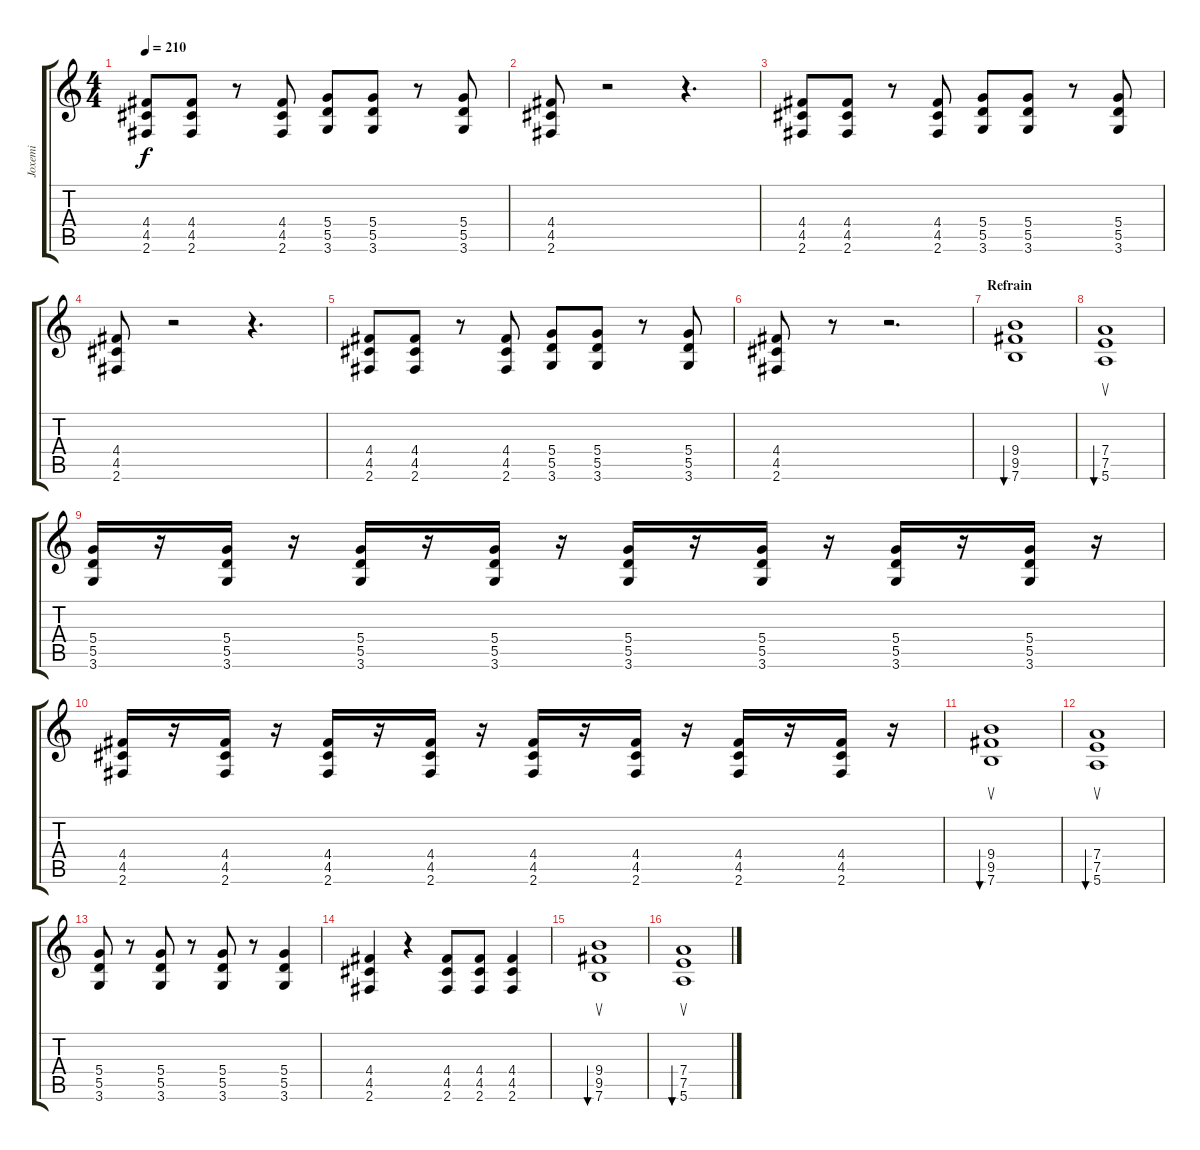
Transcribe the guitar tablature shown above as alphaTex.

\track ("Joxemi" "Joxemi") {instrument distortionguitar}
\staff {score tabs}
\tuning (E4 B3 G3 D3 A2 E2) {hide}
\ts (4 4)
\tempo 210
\clef g2
\ks c
(4.4 4.5 2.6).8{dy f} (4.4 4.5 2.6).8 r.8 (4.4 4.5 2.6).8 (5.4 5.5 3.6).8 (5.4 5.5 3.6).8 r.8 (5.4 5.5 3.6).8 |
(4.4 4.5 2.6).8 r.2 r.4{d} |
(4.4 4.5 2.6).8 (4.4 4.5 2.6).8 r.8 (4.4 4.5 2.6).8 (5.4 5.5 3.6).8 (5.4 5.5 3.6).8 r.8 (5.4 5.5 3.6).8 |
(4.4 4.5 2.6).8 r.2 r.4{d} |
(4.4 4.5 2.6).8 (4.4 4.5 2.6).8 r.8 (4.4 4.5 2.6).8 (5.4 5.5 3.6).8 (5.4 5.5 3.6).8 r.8 (5.4 5.5 3.6).8 |
(4.4 4.5 2.6).8 r.8 r.2{d} |
\section ("" "Refrain")
(9.4 9.5 7.6).1{bu 60} |
(7.4 7.5 5.6).1{su bu 60} |
(5.4 5.5 3.6).16 r.16 (5.4 5.5 3.6).16 r.16 (5.4 5.5 3.6).16 r.16 (5.4 5.5 3.6).16 r.16 (5.4 5.5 3.6).16 r.16 (5.4 5.5 3.6).16 r.16 (5.4 5.5 3.6).16 r.16 (5.4 5.5 3.6).16 r.16 |
(4.4 4.5 2.6).16 r.16 (4.4 4.5 2.6).16 r.16 (4.4 4.5 2.6).16 r.16 (4.4 4.5 2.6).16 r.16 (4.4 4.5 2.6).16 r.16 (4.4 4.5 2.6).16 r.16 (4.4 4.5 2.6).16 r.16 (4.4 4.5 2.6).16 r.16 |
(9.4 9.5 7.6).1{su bu 60} |
(7.4 7.5 5.6).1{su bu 60} |
(5.4 5.5 3.6).8 r.8 (5.4 5.5 3.6).8 r.8 (5.4 5.5 3.6).8 r.8 (5.4 5.5 3.6).4 |
(4.4 4.5 2.6).4 r.4 (4.4 4.5 2.6).8 (4.4 4.5 2.6).8 (4.4 4.5 2.6).4 |
(9.4 9.5 7.6).1{su bu 60} |
(7.4 7.5 5.6).1{su bu 60}
